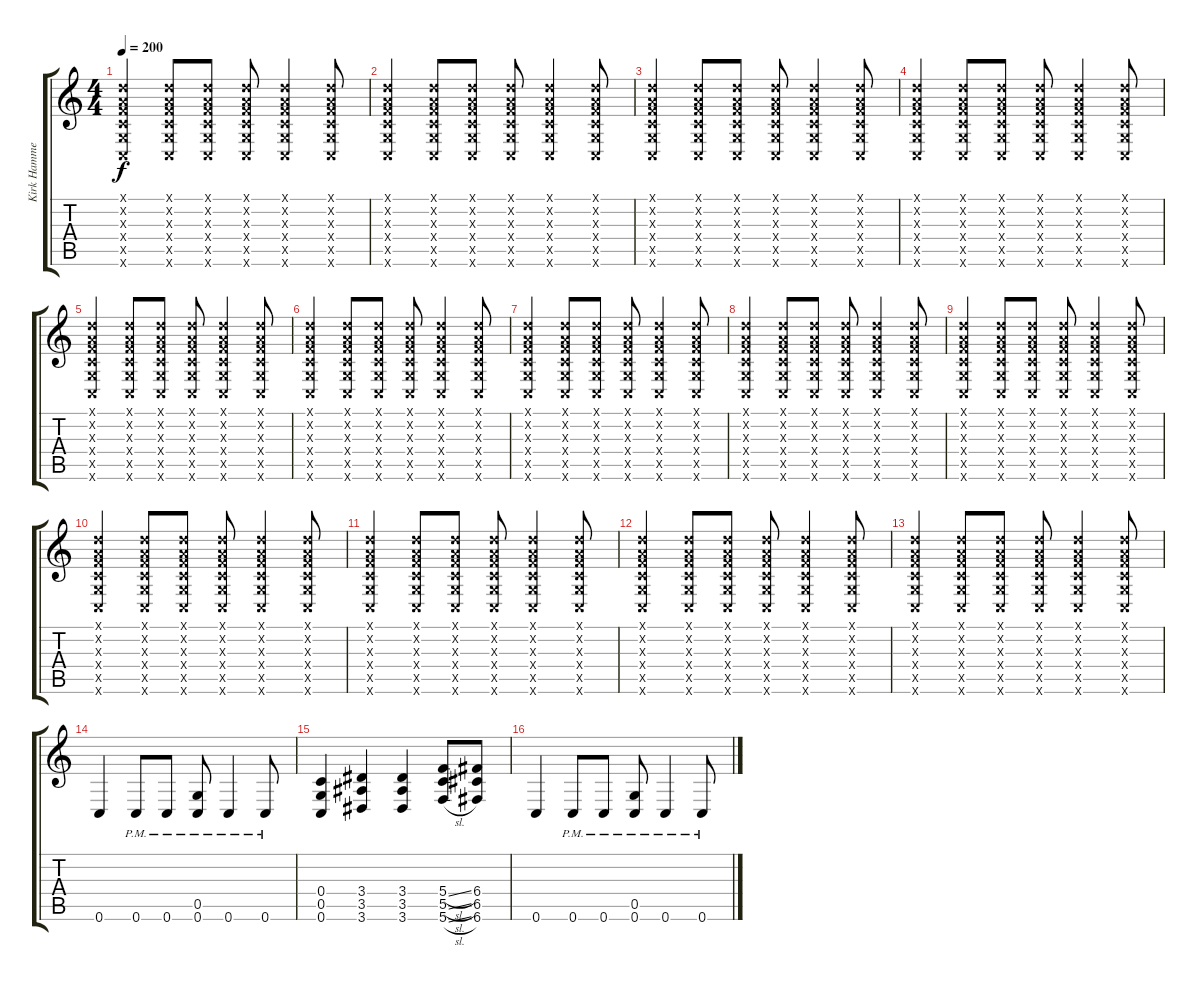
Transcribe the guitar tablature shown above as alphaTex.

\track ("Kirk Hammet" "Kirk Hamme") {instrument distortionguitar}
\staff {score tabs}
\tuning (D4 A3 F3 C3 G2 C2) {hide}
\ts (4 4)
\tempo 200
\clef g2
\ks c
(0.1{x} 0.2{x} 0.3{x} 0.4{x} 0.5{x} 0.6{x}).4{dy f} (0.1{x} 0.2{x} 0.3{x} 0.4{x} 0.5{x} 0.6{x}).8 (0.1{x} 0.2{x} 0.3{x} 0.4{x} 0.5{x} 0.6{x}).8 (0.1{x} 0.2{x} 0.3{x} 0.4{x} 0.5{x} 0.6{x}).8 (0.1{x} 0.2{x} 0.3{x} 0.4{x} 0.5{x} 0.6{x}).4 (0.1{x} 0.2{x} 0.3{x} 0.4{x} 0.5{x} 0.6{x}).8 |
(0.1{x} 0.2{x} 0.3{x} 0.4{x} 0.5{x} 0.6{x}).4 (0.1{x} 0.2{x} 0.3{x} 0.4{x} 0.5{x} 0.6{x}).8 (0.1{x} 0.2{x} 0.3{x} 0.4{x} 0.5{x} 0.6{x}).8 (0.1{x} 0.2{x} 0.3{x} 0.4{x} 0.5{x} 0.6{x}).8 (0.1{x} 0.2{x} 0.3{x} 0.4{x} 0.5{x} 0.6{x}).4 (0.1{x} 0.2{x} 0.3{x} 0.4{x} 0.5{x} 0.6{x}).8 |
(0.1{x} 0.2{x} 0.3{x} 0.4{x} 0.5{x} 0.6{x}).4 (0.1{x} 0.2{x} 0.3{x} 0.4{x} 0.5{x} 0.6{x}).8 (0.1{x} 0.2{x} 0.3{x} 0.4{x} 0.5{x} 0.6{x}).8 (0.1{x} 0.2{x} 0.3{x} 0.4{x} 0.5{x} 0.6{x}).8 (0.1{x} 0.2{x} 0.3{x} 0.4{x} 0.5{x} 0.6{x}).4 (0.1{x} 0.2{x} 0.3{x} 0.4{x} 0.5{x} 0.6{x}).8 |
(0.1{x} 0.2{x} 0.3{x} 0.4{x} 0.5{x} 0.6{x}).4 (0.1{x} 0.2{x} 0.3{x} 0.4{x} 0.5{x} 0.6{x}).8 (0.1{x} 0.2{x} 0.3{x} 0.4{x} 0.5{x} 0.6{x}).8 (0.1{x} 0.2{x} 0.3{x} 0.4{x} 0.5{x} 0.6{x}).8 (0.1{x} 0.2{x} 0.3{x} 0.4{x} 0.5{x} 0.6{x}).4 (0.1{x} 0.2{x} 0.3{x} 0.4{x} 0.5{x} 0.6{x}).8 |
(0.1{x} 0.2{x} 0.3{x} 0.4{x} 0.5{x} 0.6{x}).4 (0.1{x} 0.2{x} 0.3{x} 0.4{x} 0.5{x} 0.6{x}).8 (0.1{x} 0.2{x} 0.3{x} 0.4{x} 0.5{x} 0.6{x}).8 (0.1{x} 0.2{x} 0.3{x} 0.4{x} 0.5{x} 0.6{x}).8 (0.1{x} 0.2{x} 0.3{x} 0.4{x} 0.5{x} 0.6{x}).4 (0.1{x} 0.2{x} 0.3{x} 0.4{x} 0.5{x} 0.6{x}).8 |
(0.1{x} 0.2{x} 0.3{x} 0.4{x} 0.5{x} 0.6{x}).4 (0.1{x} 0.2{x} 0.3{x} 0.4{x} 0.5{x} 0.6{x}).8 (0.1{x} 0.2{x} 0.3{x} 0.4{x} 0.5{x} 0.6{x}).8 (0.1{x} 0.2{x} 0.3{x} 0.4{x} 0.5{x} 0.6{x}).8 (0.1{x} 0.2{x} 0.3{x} 0.4{x} 0.5{x} 0.6{x}).4 (0.1{x} 0.2{x} 0.3{x} 0.4{x} 0.5{x} 0.6{x}).8 |
(0.1{x} 0.2{x} 0.3{x} 0.4{x} 0.5{x} 0.6{x}).4 (0.1{x} 0.2{x} 0.3{x} 0.4{x} 0.5{x} 0.6{x}).8 (0.1{x} 0.2{x} 0.3{x} 0.4{x} 0.5{x} 0.6{x}).8 (0.1{x} 0.2{x} 0.3{x} 0.4{x} 0.5{x} 0.6{x}).8 (0.1{x} 0.2{x} 0.3{x} 0.4{x} 0.5{x} 0.6{x}).4 (0.1{x} 0.2{x} 0.3{x} 0.4{x} 0.5{x} 0.6{x}).8 |
(0.1{x} 0.2{x} 0.3{x} 0.4{x} 0.5{x} 0.6{x}).4 (0.1{x} 0.2{x} 0.3{x} 0.4{x} 0.5{x} 0.6{x}).8 (0.1{x} 0.2{x} 0.3{x} 0.4{x} 0.5{x} 0.6{x}).8 (0.1{x} 0.2{x} 0.3{x} 0.4{x} 0.5{x} 0.6{x}).8 (0.1{x} 0.2{x} 0.3{x} 0.4{x} 0.5{x} 0.6{x}).4 (0.1{x} 0.2{x} 0.3{x} 0.4{x} 0.5{x} 0.6{x}).8 |
(0.1{x} 0.2{x} 0.3{x} 0.4{x} 0.5{x} 0.6{x}).4 (0.1{x} 0.2{x} 0.3{x} 0.4{x} 0.5{x} 0.6{x}).8 (0.1{x} 0.2{x} 0.3{x} 0.4{x} 0.5{x} 0.6{x}).8 (0.1{x} 0.2{x} 0.3{x} 0.4{x} 0.5{x} 0.6{x}).8 (0.1{x} 0.2{x} 0.3{x} 0.4{x} 0.5{x} 0.6{x}).4 (0.1{x} 0.2{x} 0.3{x} 0.4{x} 0.5{x} 0.6{x}).8 |
(0.1{x} 0.2{x} 0.3{x} 0.4{x} 0.5{x} 0.6{x}).4 (0.1{x} 0.2{x} 0.3{x} 0.4{x} 0.5{x} 0.6{x}).8 (0.1{x} 0.2{x} 0.3{x} 0.4{x} 0.5{x} 0.6{x}).8 (0.1{x} 0.2{x} 0.3{x} 0.4{x} 0.5{x} 0.6{x}).8 (0.1{x} 0.2{x} 0.3{x} 0.4{x} 0.5{x} 0.6{x}).4 (0.1{x} 0.2{x} 0.3{x} 0.4{x} 0.5{x} 0.6{x}).8 |
(0.1{x} 0.2{x} 0.3{x} 0.4{x} 0.5{x} 0.6{x}).4 (0.1{x} 0.2{x} 0.3{x} 0.4{x} 0.5{x} 0.6{x}).8 (0.1{x} 0.2{x} 0.3{x} 0.4{x} 0.5{x} 0.6{x}).8 (0.1{x} 0.2{x} 0.3{x} 0.4{x} 0.5{x} 0.6{x}).8 (0.1{x} 0.2{x} 0.3{x} 0.4{x} 0.5{x} 0.6{x}).4 (0.1{x} 0.2{x} 0.3{x} 0.4{x} 0.5{x} 0.6{x}).8 |
(0.1{x} 0.2{x} 0.3{x} 0.4{x} 0.5{x} 0.6{x}).4 (0.1{x} 0.2{x} 0.3{x} 0.4{x} 0.5{x} 0.6{x}).8 (0.1{x} 0.2{x} 0.3{x} 0.4{x} 0.5{x} 0.6{x}).8 (0.1{x} 0.2{x} 0.3{x} 0.4{x} 0.5{x} 0.6{x}).8 (0.1{x} 0.2{x} 0.3{x} 0.4{x} 0.5{x} 0.6{x}).4 (0.1{x} 0.2{x} 0.3{x} 0.4{x} 0.5{x} 0.6{x}).8 |
(0.1{x} 0.2{x} 0.3{x} 0.4{x} 0.5{x} 0.6{x}).4 (0.1{x} 0.2{x} 0.3{x} 0.4{x} 0.5{x} 0.6{x}).8 (0.1{x} 0.2{x} 0.3{x} 0.4{x} 0.5{x} 0.6{x}).8 (0.1{x} 0.2{x} 0.3{x} 0.4{x} 0.5{x} 0.6{x}).8 (0.1{x} 0.2{x} 0.3{x} 0.4{x} 0.5{x} 0.6{x}).4 (0.1{x} 0.2{x} 0.3{x} 0.4{x} 0.5{x} 0.6{x}).8 |
0.6.4 0.6{pm}.8 0.6{pm}.8 (0.5{pm} 0.6).8 0.6{pm}.4 0.6{pm}.8 |
(0.4 0.5 0.6).4 (3.4 3.5 3.6).4 (3.4 3.5 3.6).4 (5.4{sl} 5.5{sl} 5.6{sl}).8 (6.4 6.5 6.6).8 |
0.6.4 0.6{pm}.8 0.6{pm}.8 (0.5{pm} 0.6).8 0.6{pm}.4 0.6{pm}.8
